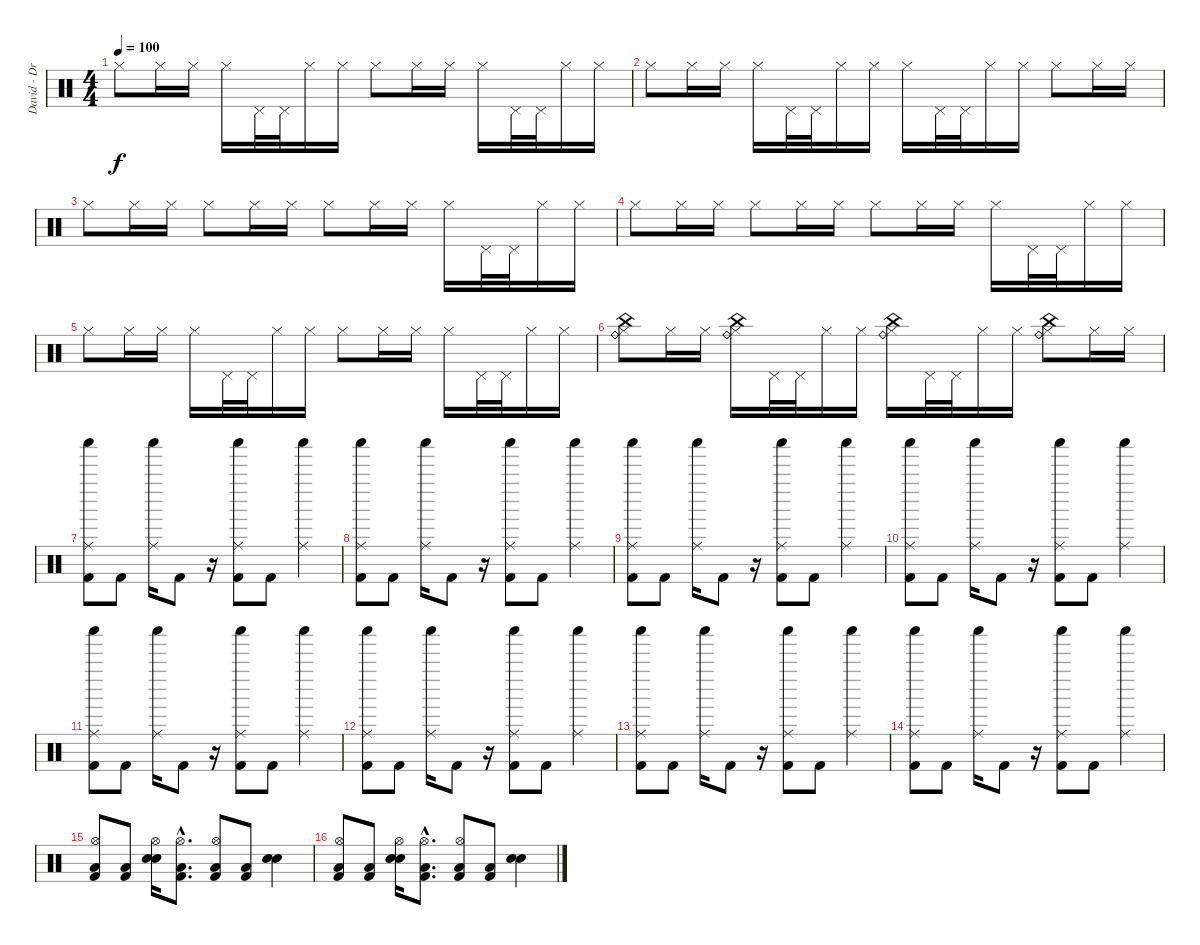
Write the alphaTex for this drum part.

\track ("David - Drums" "David - Dr") {instrument percussion}
\staff {score}
\articulation defaults
\ts (4 4)
\tempo 100
\clef neutral
\ks c "Hi-Hat (closed)".8{dy f} "Hi-Hat (closed)".16 "Hi-Hat (closed)".16 "Hi-Hat (closed)".16 "Pedal Hi-Hat (hit)".32 "Pedal Hi-Hat (hit)".32 "Hi-Hat (closed)".16 "Hi-Hat (closed)".16 "Hi-Hat (closed)".8 "Hi-Hat (closed)".16 "Hi-Hat (closed)".16 "Hi-Hat (closed)".16 "Pedal Hi-Hat (hit)".32 "Pedal Hi-Hat (hit)".32 "Hi-Hat (closed)".16 "Hi-Hat (closed)".16
|
"Hi-Hat (closed)".8 "Hi-Hat (closed)".16 "Hi-Hat (closed)".16 "Hi-Hat (closed)".16 "Pedal Hi-Hat (hit)".32 "Pedal Hi-Hat (hit)".32 "Hi-Hat (closed)".16 "Hi-Hat (closed)".16 "Hi-Hat (closed)".16 "Pedal Hi-Hat (hit)".32 "Pedal Hi-Hat (hit)".32 "Hi-Hat (closed)".16 "Hi-Hat (closed)".16 "Hi-Hat (closed)".8 "Hi-Hat (closed)".16 "Hi-Hat (closed)".16 |
"Hi-Hat (closed)".8 "Hi-Hat (closed)".16 "Hi-Hat (closed)".16 "Hi-Hat (closed)".8 "Hi-Hat (closed)".16 "Hi-Hat (closed)".16 "Hi-Hat (closed)".8 "Hi-Hat (closed)".16 "Hi-Hat (closed)".16 "Hi-Hat (closed)".16 "Pedal Hi-Hat (hit)".32 "Pedal Hi-Hat (hit)".32 "Hi-Hat (closed)".16 "Hi-Hat (closed)".16 |
"Hi-Hat (closed)".8 "Hi-Hat (closed)".16 "Hi-Hat (closed)".16 "Hi-Hat (closed)".8 "Hi-Hat (closed)".16 "Hi-Hat (closed)".16 "Hi-Hat (closed)".8 "Hi-Hat (closed)".16 "Hi-Hat (closed)".16 "Hi-Hat (closed)".16 "Pedal Hi-Hat (hit)".32 "Pedal Hi-Hat (hit)".32 "Hi-Hat (closed)".16 "Hi-Hat (closed)".16 |
"Hi-Hat (closed)".8 "Hi-Hat (closed)".16 "Hi-Hat (closed)".16 "Hi-Hat (closed)".16 "Pedal Hi-Hat (hit)".32 "Pedal Hi-Hat (hit)".32 "Hi-Hat (closed)".16 "Hi-Hat (closed)".16 "Hi-Hat (closed)".8 "Hi-Hat (closed)".16 "Hi-Hat (closed)".16 "Hi-Hat (closed)".16 "Pedal Hi-Hat (hit)".32 "Pedal Hi-Hat (hit)".32 "Hi-Hat (closed)".16 "Hi-Hat (closed)".16 |
("Hi-Hat (closed)" "China (hit)" "Ride (bell)").8 "Hi-Hat (closed)".16 "Hi-Hat (closed)".16 ("Hi-Hat (closed)" "China (hit)" "Ride (bell)").16 "Pedal Hi-Hat (hit)".32 "Pedal Hi-Hat (hit)".32 "Hi-Hat (closed)".16 "Hi-Hat (closed)".16 ("Hi-Hat (closed)" "China (hit)" "Ride (bell)").16 "Pedal Hi-Hat (hit)".32 "Pedal Hi-Hat (hit)".32 "Hi-Hat (closed)".16 "Hi-Hat (closed)".16 ("Hi-Hat (closed)" "China (hit)" "Ride (bell)").8 "Hi-Hat (closed)".16 "Hi-Hat (closed)".16 |
("Ride (middle)" "Shaker (hit)" "Kick (hit) 2").8 "Kick (hit) 2".8 ("Ride (middle)" "Shaker (hit)").16 "Kick (hit) 2".8 r.16 ("Ride (middle)" "Shaker (hit)" "Kick (hit) 2").8 "Kick (hit) 2".8 ("Ride (middle)" "Shaker (hit)").4 |
("Ride (middle)" "Shaker (hit)" "Kick (hit) 2").8 "Kick (hit) 2".8 ("Ride (middle)" "Shaker (hit)").16 "Kick (hit) 2".8 r.16 ("Ride (middle)" "Shaker (hit)" "Kick (hit) 2").8 "Kick (hit) 2".8 ("Ride (middle)" "Shaker (hit)").4 |
("Ride (middle)" "Shaker (hit)" "Kick (hit) 2").8 "Kick (hit) 2".8 ("Ride (middle)" "Shaker (hit)").16 "Kick (hit) 2".8 r.16 ("Ride (middle)" "Shaker (hit)" "Kick (hit) 2").8 "Kick (hit) 2".8 ("Ride (middle)" "Shaker (hit)").4 |
("Ride (middle)" "Shaker (hit)" "Kick (hit) 2").8 "Kick (hit) 2".8 ("Ride (middle)" "Shaker (hit)").16 "Kick (hit) 2".8 r.16 ("Ride (middle)" "Shaker (hit)" "Kick (hit) 2").8 "Kick (hit) 2".8 ("Ride (middle)" "Shaker (hit)").4 |
("Ride (middle)" "Shaker (hit)" "Kick (hit) 2").8 "Kick (hit) 2".8 ("Ride (middle)" "Shaker (hit)").16 "Kick (hit) 2".8 r.16 ("Ride (middle)" "Shaker (hit)" "Kick (hit) 2").8 "Kick (hit) 2".8 ("Ride (middle)" "Shaker (hit)").4 |
("Ride (middle)" "Shaker (hit)" "Kick (hit) 2").8 "Kick (hit) 2".8 ("Ride (middle)" "Shaker (hit)").16 "Kick (hit) 2".8 r.16 ("Ride (middle)" "Shaker (hit)" "Kick (hit) 2").8 "Kick (hit) 2".8 ("Ride (middle)" "Shaker (hit)").4 |
("Ride (middle)" "Shaker (hit)" "Kick (hit) 2").8 "Kick (hit) 2".8 ("Ride (middle)" "Shaker (hit)").16 "Kick (hit) 2".8 r.16 ("Ride (middle)" "Shaker (hit)" "Kick (hit) 2").8 "Kick (hit) 2".8 ("Ride (middle)" "Shaker (hit)").4 |
("Ride (middle)" "Shaker (hit)" "Kick (hit) 2").8 "Kick (hit) 2".8 ("Ride (middle)" "Shaker (hit)").16 "Kick (hit) 2".8 r.16 ("Ride (middle)" "Shaker (hit)" "Kick (hit) 2").8 "Kick (hit) 2".8 ("Ride (middle)" "Shaker (hit)").4 |
("Hi-Hat (open)" "Low Floor Tom (hit)" "Kick (hit) 2").8 ("Low Floor Tom (hit)" "Kick (hit) 2").8 ("Hi-Hat (open)" "Electric Snare (hit)" "Snare (hit) 2").16 ("Hi-Hat (open)"{hac} "Low Floor Tom (hit)"{hac} "Kick (hit) 2"{hac}).8{d} ("Hi-Hat (open)" "Low Floor Tom (hit)" "Kick (hit) 2").8 ("Low Floor Tom (hit)" "Kick (hit) 2").8 ("Electric Snare (hit)" "Snare (hit) 2").4 |
("Hi-Hat (open)" "Low Floor Tom (hit)" "Kick (hit) 2").8 ("Low Floor Tom (hit)" "Kick (hit) 2").8 ("Hi-Hat (open)" "Electric Snare (hit)" "Snare (hit) 2").16 ("Hi-Hat (open)"{hac} "Low Floor Tom (hit)"{hac} "Kick (hit) 2"{hac}).8{d} ("Hi-Hat (open)" "Low Floor Tom (hit)" "Kick (hit) 2").8 ("Low Floor Tom (hit)" "Kick (hit) 2").8 ("Electric Snare (hit)" "Snare (hit) 2").4
